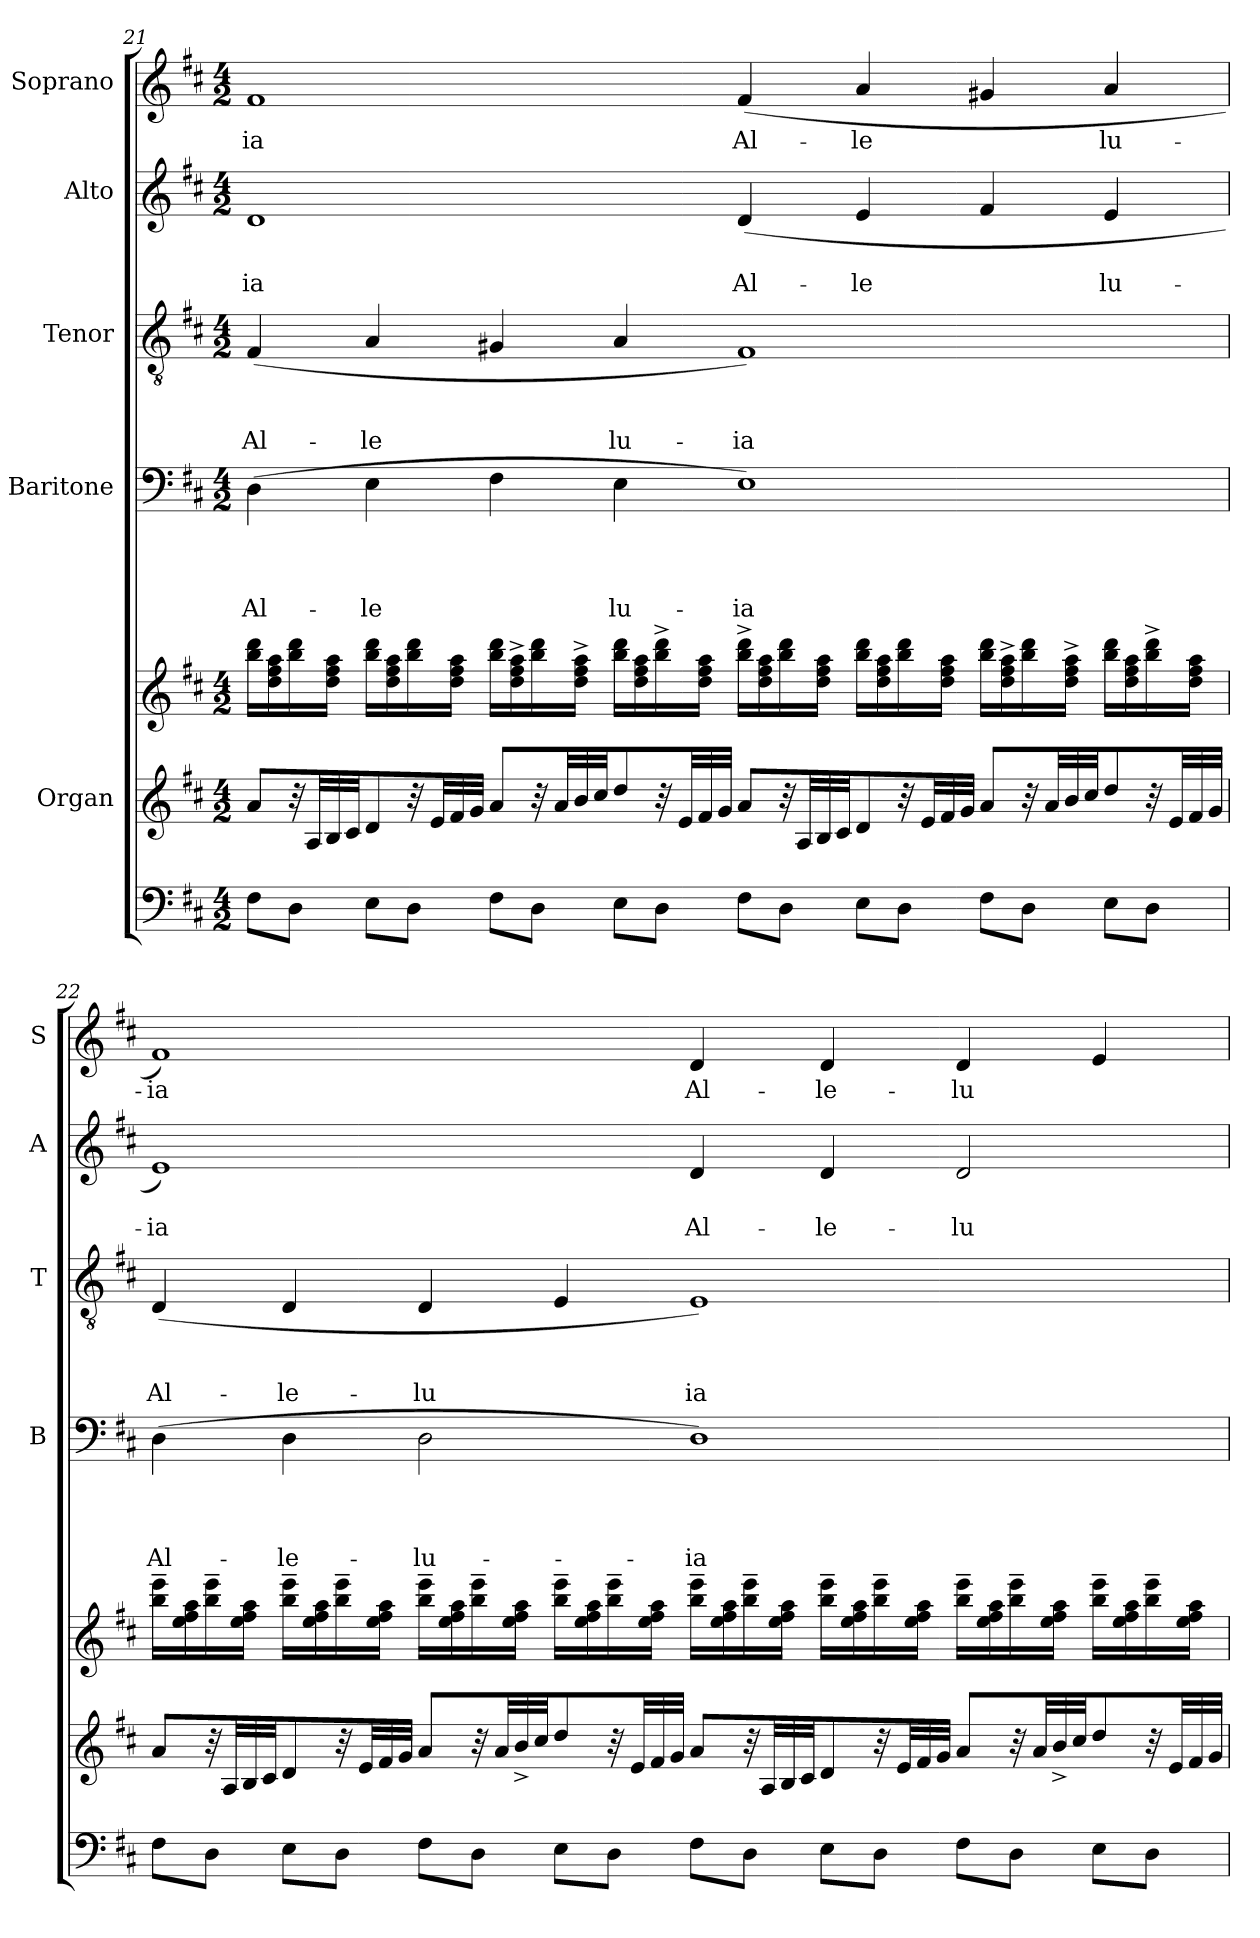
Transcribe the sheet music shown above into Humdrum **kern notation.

**kern	**kern	**kern	**kern	**text	**text	**text	**text	**kern	**text	**text	**text	**kern	**text	**text	**kern	**text
*part6	*part5	*part5	*part4	*part4	*part4	*part4	*part4	*part3	*part3	*part3	*part3	*part2	*part2	*part2	*part1	*part1
*staff7	*staff6	*staff5	*staff4	*staff4	*staff4	*staff4	*staff4	*staff3	*staff3	*staff3	*staff3	*staff2	*staff2	*staff2	*staff1	*staff1
*	*I"Organ	*	*I"Baritone	*	*	*	*	*I"Tenor	*	*	*	*I"Alto	*	*	*I"Soprano	*
*	*	*	*I'B	*	*	*	*	*I'T	*	*	*	*I'A	*	*	*I'S	*
!!LO:PB:g=z
*clefF4	*clefG2	*clefG2	*clefF4	*	*	*	*	*clefGv2	*	*	*	*clefG2	*	*	*clefG2	*
*k[f#c#]	*k[f#c#]	*k[f#c#]	*k[f#c#]	*	*	*	*	*k[f#c#]	*	*	*	*k[f#c#]	*	*	*k[f#c#]	*
*D:	*D:	*D:	*D:	*	*	*	*	*D:	*	*	*	*D:	*	*	*D:	*
*M4/2	*M4/2	*M4/2	*M4/2	*	*	*	*	*M4/2	*	*	*	*M4/2	*	*	*M4/2	*
=21	=21	=21	=21	=21	=21	=21	=21	=21	=21	=21	=21	=21	=21	=21	=21	=21
!	!	!	!	!	!	!	!LO:LY:b	!	!	!	!LO:LY:b	!	!	!LO:LY:b	!	!LO:LY:b
8F#\L	8a/L	16bb\ 16ddd\LL	(>4D\	.	.	.	Al-	(<4F#/	.	.	Al-	1d	.	-ia	1f#	-ia
.	.	16dd\ 16ff#\ 16aa\	.	.	.	.	.	.	.	.	.	.	.	.	.	.
8D\J	32ra	16bb\ 16ddd\	.	.	.	.	.	.	.	.	.	.	.	.	.	.
.	32A/LL	.	.	.	.	.	.	.	.	.	.	.	.	.	.	.
.	32B/	16dd\ 16ff#\ 16aa\JJ	.	.	.	.	.	.	.	.	.	.	.	.	.	.
.	32c#/JJ	.	.	.	.	.	.	.	.	.	.	.	.	.	.	.
!	!	!	!	!	!	!	!LO:LY:b	!	!	!	!LO:LY:b	!	!	!	!	!
8E\L	8d/	16bb\ 16ddd\LL	4E\	.	.	.	-le	4A/	.	.	-le	.	.	.	.	.
.	.	16dd\ 16ff#\ 16aa\	.	.	.	.	.	.	.	.	.	.	.	.	.	.
8D\J	32ra	16bb\ 16ddd\	.	.	.	.	.	.	.	.	.	.	.	.	.	.
.	32e/LL	.	.	.	.	.	.	.	.	.	.	.	.	.	.	.
.	32f#/	16dd\ 16ff#\ 16aa\JJ	.	.	.	.	.	.	.	.	.	.	.	.	.	.
.	32g/JJJ	.	.	.	.	.	.	.	.	.	.	.	.	.	.	.
8F#\L	8a/L	16bb\ 16ddd\LL	4F#\	.	.	.	.	4G#X/	.	.	.	.	.	.	.	.
.	.	16dd\^> 16ff#\^> 16aa\^>	.	.	.	.	.	.	.	.	.	.	.	.	.	.
8D\J	32ra	16bb\ 16ddd\	.	.	.	.	.	.	.	.	.	.	.	.	.	.
.	32a/LL	.	.	.	.	.	.	.	.	.	.	.	.	.	.	.
.	32b/	16dd\^> 16ff#\^> 16aa\^>JJ	.	.	.	.	.	.	.	.	.	.	.	.	.	.
.	32cc#/JJ	.	.	.	.	.	.	.	.	.	.	.	.	.	.	.
!	!	!	!	!	!	!	!LO:LY:b	!	!	!	!LO:LY:b	!	!	!	!	!
8E\L	8dd/	16bb\ 16ddd\LL	4E\	.	.	.	lu-	4A/	.	.	lu-	.	.	.	.	.
.	.	16dd\ 16ff#\ 16aa\	.	.	.	.	.	.	.	.	.	.	.	.	.	.
8D\J	32ra	16bb\^> 16ddd\^>	.	.	.	.	.	.	.	.	.	.	.	.	.	.
.	32e/LL	.	.	.	.	.	.	.	.	.	.	.	.	.	.	.
.	32f#/	16dd\ 16ff#\ 16aa\JJ	.	.	.	.	.	.	.	.	.	.	.	.	.	.
.	32g/JJJ	.	.	.	.	.	.	.	.	.	.	.	.	.	.	.
!	!	!	!	!	!	!	!LO:LY:b	!	!	!	!LO:LY:b	!	!	!LO:LY:b	!	!LO:LY:b
8F#\L	8a/L	16bb\^> 16ddd\^>LL	1E)	.	.	.	-ia	1F#)	.	.	-ia	(<4d/	.	Al-	(<4f#/	Al-
.	.	16dd\ 16ff#\ 16aa\	.	.	.	.	.	.	.	.	.	.	.	.	.	.
8D\J	32ra	16bb\ 16ddd\	.	.	.	.	.	.	.	.	.	.	.	.	.	.
.	32A/LL	.	.	.	.	.	.	.	.	.	.	.	.	.	.	.
.	32B/	16dd\ 16ff#\ 16aa\JJ	.	.	.	.	.	.	.	.	.	.	.	.	.	.
.	32c#/JJ	.	.	.	.	.	.	.	.	.	.	.	.	.	.	.
!	!	!	!	!	!	!	!	!	!	!	!	!	!	!LO:LY:b	!	!LO:LY:b
8E\L	8d/	16bb\ 16ddd\LL	.	.	.	.	.	.	.	.	.	4e/	.	-le	4a/	-le
.	.	16dd\ 16ff#\ 16aa\	.	.	.	.	.	.	.	.	.	.	.	.	.	.
8D\J	32ra	16bb\ 16ddd\	.	.	.	.	.	.	.	.	.	.	.	.	.	.
.	32e/LL	.	.	.	.	.	.	.	.	.	.	.	.	.	.	.
.	32f#/	16dd\ 16ff#\ 16aa\JJ	.	.	.	.	.	.	.	.	.	.	.	.	.	.
.	32g/JJJ	.	.	.	.	.	.	.	.	.	.	.	.	.	.	.
8F#\L	8a/L	16bb\ 16ddd\LL	.	.	.	.	.	.	.	.	.	4f#/	.	.	4g#X/	.
.	.	16dd\^> 16ff#\^> 16aa\^>	.	.	.	.	.	.	.	.	.	.	.	.	.	.
8D\J	32ra	16bb\ 16ddd\	.	.	.	.	.	.	.	.	.	.	.	.	.	.
.	32a/LL	.	.	.	.	.	.	.	.	.	.	.	.	.	.	.
.	32b/	16dd\^> 16ff#\^> 16aa\^>JJ	.	.	.	.	.	.	.	.	.	.	.	.	.	.
.	32cc#/JJ	.	.	.	.	.	.	.	.	.	.	.	.	.	.	.
!	!	!	!	!	!	!	!	!	!	!	!	!	!	!LO:LY:b	!	!LO:LY:b
8E\L	8dd/	16bb\ 16ddd\LL	.	.	.	.	.	.	.	.	.	4e/	.	lu-	4a/	lu-
.	.	16dd\ 16ff#\ 16aa\	.	.	.	.	.	.	.	.	.	.	.	.	.	.
8D\J	32ra	16bb\^> 16ddd\^>	.	.	.	.	.	.	.	.	.	.	.	.	.	.
.	32e/LL	.	.	.	.	.	.	.	.	.	.	.	.	.	.	.
.	32f#/	16dd\ 16ff#\ 16aa\JJ	.	.	.	.	.	.	.	.	.	.	.	.	.	.
.	32g/JJJ	.	.	.	.	.	.	.	.	.	.	.	.	.	.	.
!!LO:LB:g=z
=22	=22	=22	=22	=22	=22	=22	=22	=22	=22	=22	=22	=22	=22	=22	=22	=22
!	!	!	!	!	!	!	!LO:LY:b	!	!	!	!LO:LY:b	!	!	!LO:LY:b	!	!LO:LY:b
8F#\L	8a/L	16bb\~> 16eee\~>LL	(>4D\	.	.	.	Al-	(<4D/	.	.	Al-	1e)	.	-ia	1f#)	-ia
.	.	16ee\ 16ff#\ 16aa\	.	.	.	.	.	.	.	.	.	.	.	.	.	.
8D\J	32ra	16bb\~> 16eee\~>	.	.	.	.	.	.	.	.	.	.	.	.	.	.
.	32A/LL	.	.	.	.	.	.	.	.	.	.	.	.	.	.	.
.	32B/	16ee\ 16ff#\ 16aa\JJ	.	.	.	.	.	.	.	.	.	.	.	.	.	.
.	32c#/JJ	.	.	.	.	.	.	.	.	.	.	.	.	.	.	.
!	!	!	!	!	!	!	!LO:LY:b	!	!	!	!LO:LY:b	!	!	!	!	!
8E\L	8d/	16bb\~> 16eee\~>LL	4D\	.	.	.	-le-	4D/	.	.	-le-	.	.	.	.	.
.	.	16ee\ 16ff#\ 16aa\	.	.	.	.	.	.	.	.	.	.	.	.	.	.
8D\J	32ra	16bb\~> 16eee\~>	.	.	.	.	.	.	.	.	.	.	.	.	.	.
.	32e/LL	.	.	.	.	.	.	.	.	.	.	.	.	.	.	.
.	32f#/	16ee\ 16ff#\ 16aa\JJ	.	.	.	.	.	.	.	.	.	.	.	.	.	.
.	32g/JJJ	.	.	.	.	.	.	.	.	.	.	.	.	.	.	.
!	!	!	!	!	!	!	!LO:LY:b	!	!	!	!LO:LY:b	!	!	!	!	!
8F#\L	8a/L	16bb\~> 16eee\~>LL	2D\	.	.	.	-lu-	4D/	.	.	-lu	.	.	.	.	.
.	.	16ee\ 16ff#\ 16aa\	.	.	.	.	.	.	.	.	.	.	.	.	.	.
8D\J	32ra	16bb\~> 16eee\~>	.	.	.	.	.	.	.	.	.	.	.	.	.	.
.	32a/LL	.	.	.	.	.	.	.	.	.	.	.	.	.	.	.
.	32b^</	16ee\ 16ff#\ 16aa\JJ	.	.	.	.	.	.	.	.	.	.	.	.	.	.
.	32cc#/JJ	.	.	.	.	.	.	.	.	.	.	.	.	.	.	.
8E\L	8dd/	16bb\~> 16eee\~>LL	.	.	.	.	.	4E/	.	.	.	.	.	.	.	.
.	.	16ee\ 16ff#\ 16aa\	.	.	.	.	.	.	.	.	.	.	.	.	.	.
8D\J	32ra	16bb\~> 16eee\~>	.	.	.	.	.	.	.	.	.	.	.	.	.	.
.	32e/LL	.	.	.	.	.	.	.	.	.	.	.	.	.	.	.
.	32f#/	16ee\ 16ff#\ 16aa\JJ	.	.	.	.	.	.	.	.	.	.	.	.	.	.
.	32g/JJJ	.	.	.	.	.	.	.	.	.	.	.	.	.	.	.
!	!	!	!	!	!	!	!LO:LY:b	!	!	!	!LO:LY:b	!	!	!LO:LY:b	!	!LO:LY:b
8F#\L	8a/L	16bb\~> 16eee\~>LL	1D)	.	.	.	-ia	1E)	.	.	ia	4d/	.	Al-	4d/	Al-
.	.	16ee\ 16ff#\ 16aa\	.	.	.	.	.	.	.	.	.	.	.	.	.	.
8D\J	32ra	16bb\~> 16eee\~>	.	.	.	.	.	.	.	.	.	.	.	.	.	.
.	32A/LL	.	.	.	.	.	.	.	.	.	.	.	.	.	.	.
.	32B/	16ee\ 16ff#\ 16aa\JJ	.	.	.	.	.	.	.	.	.	.	.	.	.	.
.	32c#/JJ	.	.	.	.	.	.	.	.	.	.	.	.	.	.	.
!	!	!	!	!	!	!	!	!	!	!	!	!	!	!LO:LY:b	!	!LO:LY:b
8E\L	8d/	16bb\~> 16eee\~>LL	.	.	.	.	.	.	.	.	.	4d/	.	-le-	4d/	-le-
.	.	16ee\ 16ff#\ 16aa\	.	.	.	.	.	.	.	.	.	.	.	.	.	.
8D\J	32ra	16bb\~> 16eee\~>	.	.	.	.	.	.	.	.	.	.	.	.	.	.
.	32e/LL	.	.	.	.	.	.	.	.	.	.	.	.	.	.	.
.	32f#/	16ee\ 16ff#\ 16aa\JJ	.	.	.	.	.	.	.	.	.	.	.	.	.	.
.	32g/JJJ	.	.	.	.	.	.	.	.	.	.	.	.	.	.	.
!	!	!	!	!	!	!	!	!	!	!	!	!	!	!LO:LY:b	!	!LO:LY:b
8F#\L	8a/L	16bb\~> 16eee\~>LL	.	.	.	.	.	.	.	.	.	2d/	.	-lu-	4d/	-lu
.	.	16ee\ 16ff#\ 16aa\	.	.	.	.	.	.	.	.	.	.	.	.	.	.
8D\J	32ra	16bb\~> 16eee\~>	.	.	.	.	.	.	.	.	.	.	.	.	.	.
.	32a/LL	.	.	.	.	.	.	.	.	.	.	.	.	.	.	.
.	32b^</	16ee\ 16ff#\ 16aa\JJ	.	.	.	.	.	.	.	.	.	.	.	.	.	.
.	32cc#/JJ	.	.	.	.	.	.	.	.	.	.	.	.	.	.	.
8E\L	8dd/	16bb\~> 16eee\~>LL	.	.	.	.	.	.	.	.	.	.	.	.	4e/	.
.	.	16ee\ 16ff#\ 16aa\	.	.	.	.	.	.	.	.	.	.	.	.	.	.
8D\J	32ra	16bb\~> 16eee\~>	.	.	.	.	.	.	.	.	.	.	.	.	.	.
.	32e/LL	.	.	.	.	.	.	.	.	.	.	.	.	.	.	.
.	32f#/	16ee\ 16ff#\ 16aa\JJ	.	.	.	.	.	.	.	.	.	.	.	.	.	.
.	32g/JJJ	.	.	.	.	.	.	.	.	.	.	.	.	.	.	.
=	=	=	=	=	=	=	=	=	=	=	=	=	=	=	=	=
*-	*-	*-	*-	*-	*-	*-	*-	*-	*-	*-	*-	*-	*-	*-	*-	*-
